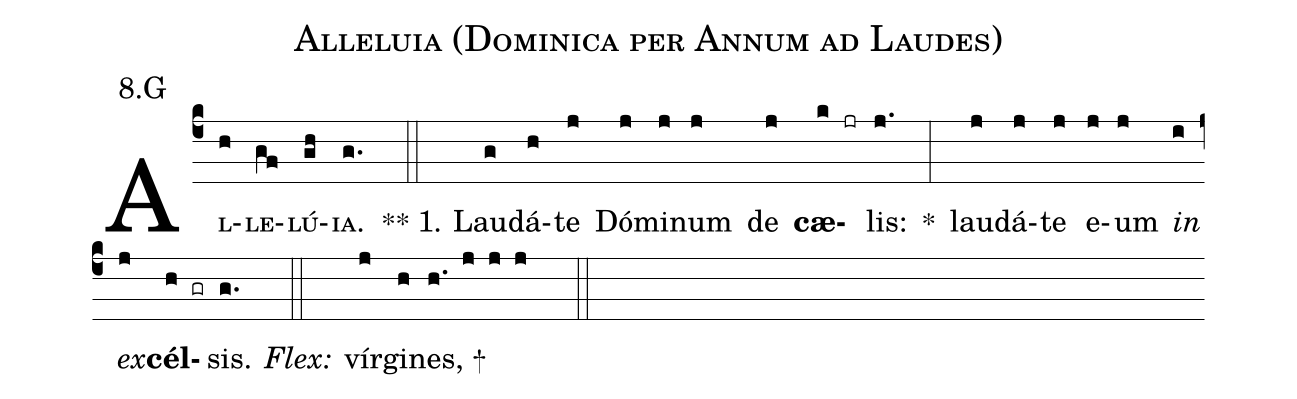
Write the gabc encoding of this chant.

name:Alleluia (Dominica per Annum ad Laudes);
office-part:Antiphona;
mode:8;
annotation: 8.G;
%%
(c4) A<sc>l(h)le(gf)lú(gh)ia.(g.)</sc> **(::)
1. Lau(g)dá(h)te(j) Dó(j)mi(j)num(j) de(j) <b>cæ</b>(k jr)lis:(j.) *(:) lau(j)dá(j)te(j) e(j)um(j) <i>in</i>(i) <i>ex</i>(j)<b>cél</b>(h gr)sis.(g.) <i>Flex:</i>(::)  vír(j)gi(h)nes, +(h. j j j  ::)
